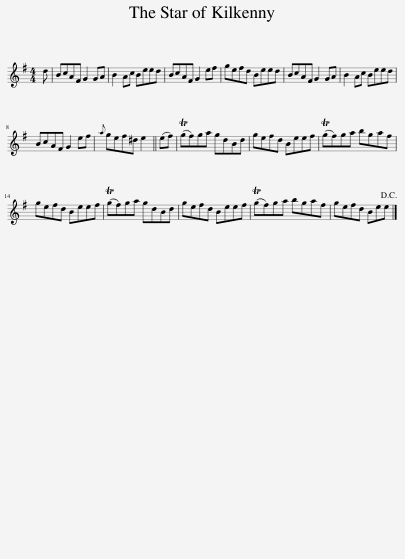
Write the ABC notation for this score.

X:1
L:1/8
M:4/4
I:linebreak $
K:Emin
V:1 treble
V:1
 d | BcAF G2 GA | B2 Ac Beed | BcAF G2 ef | gefd Beed | %5
 BcAF G2 GA | B2 Ac Beed |$ BcAF G2 ef |{a} gef^d e2 || (ef) | %10
 (Tgf)ga gdBd | gefd Beef | (Tgf)ga bgaf |$ gefd Beef | (Tgf)ga gdBd | %15
 gefd Beef | (Tgf)ga bgaf | gefd Bee!D.C.! |] %18
